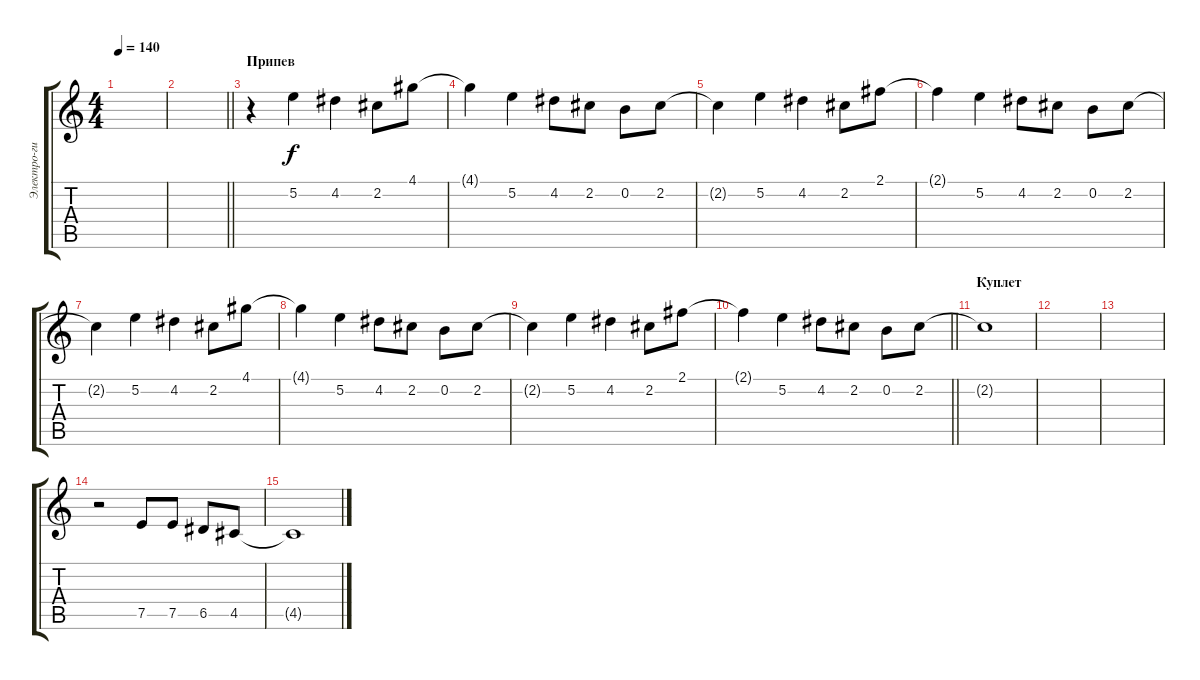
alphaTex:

\track ("Электро-гитара 1" "Электро-ги") {instrument electricguitarclean}
\staff {score tabs}
\tuning (E4 B3 G3 D3 A2 E2) {hide}
\ts (4 4)
\tempo 140
\clef g2
\ks c
|
\barLineRight lightlight
|
\section ("" "Припев")
r.4 5.2.4 4.2.4 2.2.8 4.1.8 |
4.1{t}.4 5.2.4 4.2.8 2.2.8 0.2.8 2.2.8 |
2.2{t}.4 5.2.4 4.2.4 2.2.8 2.1.8 |
2.1{t}.4 5.2.4 4.2.8 2.2.8 0.2.8 2.2.8 |
2.2{t}.4 5.2.4 4.2.4 2.2.8 4.1.8 |
4.1{t}.4 5.2.4 4.2.8 2.2.8 0.2.8 2.2.8 |
2.2{t}.4 5.2.4 4.2.4 2.2.8 2.1.8 |
\barLineRight lightlight
2.1{t}.4 5.2.4 4.2.8 2.2.8 0.2.8 2.2.8 |
\section ("" "Куплет")
2.2{t}.1 |
|
|
r.2 7.5.8{instrument electricguitarclean} 7.5.8 6.5.8 4.5.8 |
4.5{t}.1
